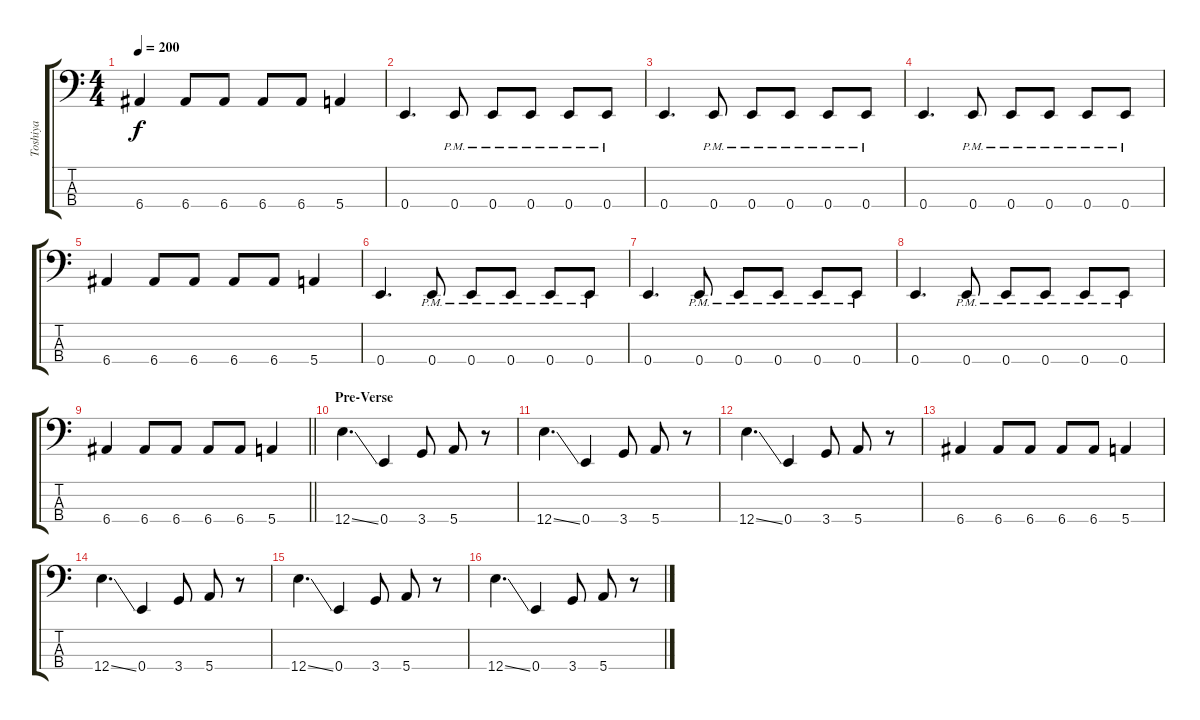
\track ("Toshiya" "Toshiya") {instrument electricbasspick}
\staff {score tabs}
\tuning (G2 D2 A1 E1) {hide}
\ts (4 4)
\tempo 200
\clef f4
\ks c
6.4.4{dy f} 6.4.8 6.4.8 6.4.8 6.4.8 5.4.4 |
0.4.4{d} 0.4{pm}.8 0.4{pm}.8 0.4{pm}.8 0.4{pm}.8 0.4{pm}.8 |
0.4.4{d} 0.4{pm}.8 0.4{pm}.8 0.4{pm}.8 0.4{pm}.8 0.4{pm}.8 |
0.4.4{d} 0.4{pm}.8 0.4{pm}.8 0.4{pm}.8 0.4{pm}.8 0.4{pm}.8 |
6.4.4 6.4.8 6.4.8 6.4.8 6.4.8 5.4.4 |
0.4.4{d} 0.4{pm}.8 0.4{pm}.8 0.4{pm}.8 0.4{pm}.8 0.4{pm}.8 |
0.4.4{d} 0.4{pm}.8 0.4{pm}.8 0.4{pm}.8 0.4{pm}.8 0.4{pm}.8 |
0.4.4{d} 0.4{pm}.8 0.4{pm}.8 0.4{pm}.8 0.4{pm}.8 0.4{pm}.8 |
\barLineRight lightlight
6.4.4 6.4.8 6.4.8 6.4.8 6.4.8 5.4.4 |
\section ("" "Pre-Verse")
12.4{ss}.4{d} 0.4.4 3.4.8 5.4.8 r.8 |
12.4{ss}.4{d} 0.4.4 3.4.8 5.4.8 r.8 |
12.4{ss}.4{d} 0.4.4 3.4.8 5.4.8 r.8 |
6.4.4 6.4.8 6.4.8 6.4.8 6.4.8 5.4.4 |
12.4{ss}.4{d} 0.4.4 3.4.8 5.4.8 r.8 |
12.4{ss}.4{d} 0.4.4 3.4.8 5.4.8 r.8 |
12.4{ss}.4{d} 0.4.4 3.4.8 5.4.8 r.8
